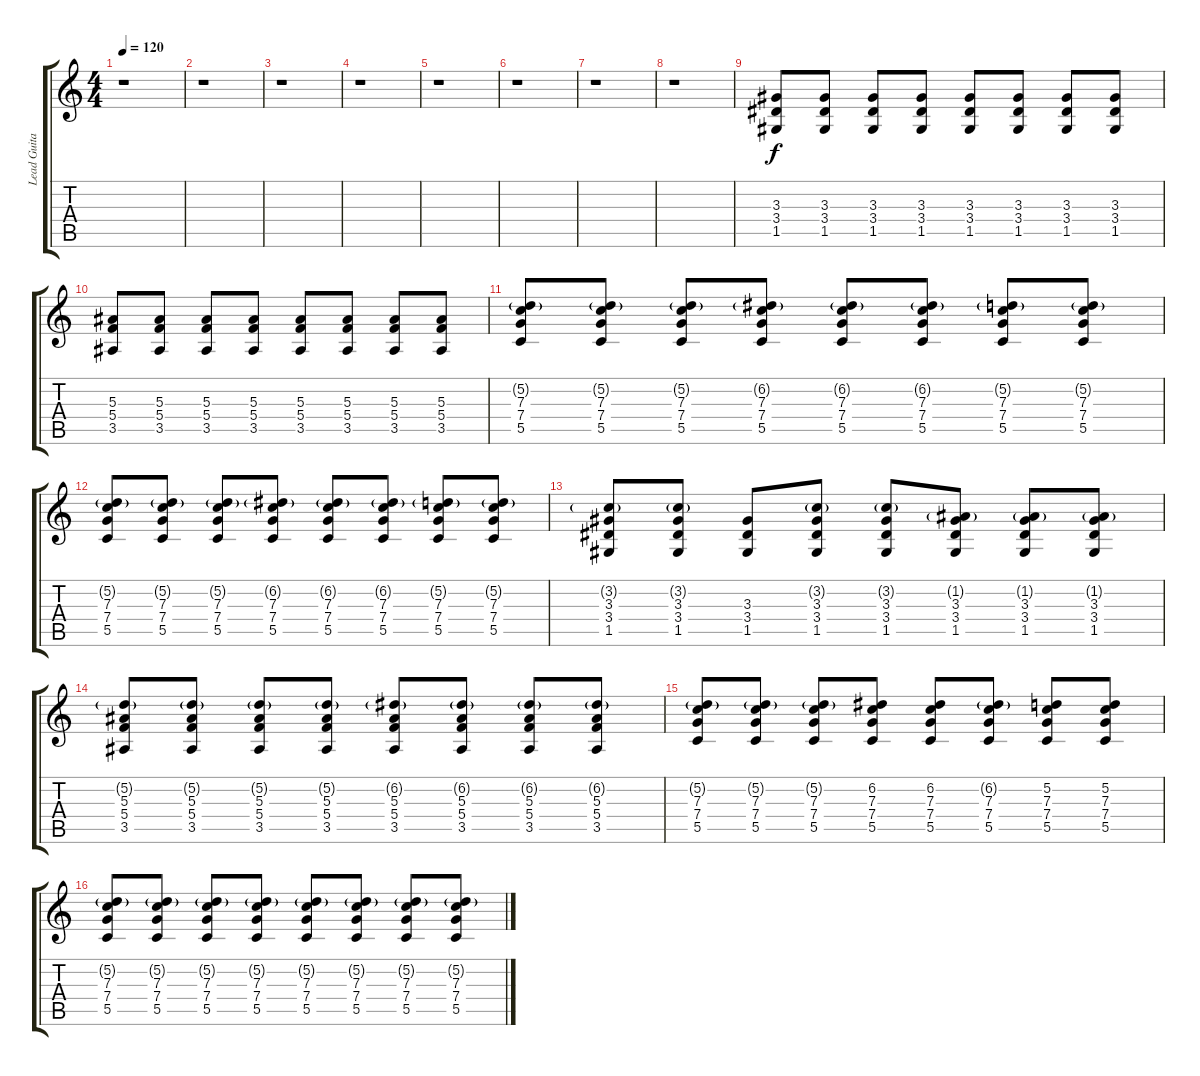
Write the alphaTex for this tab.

\track ("Lead Guitar (Left)" "Lead Guita") {instrument distortionguitar}
\staff {score tabs}
\tuning (D4 A3 F3 C3 G2 C2) {hide}
\ts (4 4)
\tempo 120
\clef g2
\ks c
r.1{dy f} |
r.1 |
r.1 |
r.1 |
r.1 |
r.1 |
r.1 |
r.1 |
(3.3 3.4 1.5).8 (3.3 3.4 1.5).8 (3.3 3.4 1.5).8 (3.3 3.4 1.5).8 (3.3 3.4 1.5).8 (3.3 3.4 1.5).8 (3.3 3.4 1.5).8 (3.3 3.4 1.5).8 |
(5.3 5.4 3.5).8 (5.3 5.4 3.5).8 (5.3 5.4 3.5).8 (5.3 5.4 3.5).8 (5.3 5.4 3.5).8 (5.3 5.4 3.5).8 (5.3 5.4 3.5).8 (5.3 5.4 3.5).8 |
(5.2{g} 7.3 7.4 5.5).8 (5.2{g} 7.3 7.4 5.5).8 (5.2{g} 7.3 7.4 5.5).8 (6.2{g} 7.3 7.4 5.5).8 (6.2{g} 7.3 7.4 5.5).8 (6.2{g} 7.3 7.4 5.5).8 (5.2{g} 7.3 7.4 5.5).8 (5.2{g} 7.3 7.4 5.5).8 |
(5.2{g} 7.3 7.4 5.5).8 (5.2{g} 7.3 7.4 5.5).8 (5.2{g} 7.3 7.4 5.5).8 (6.2{g} 7.3 7.4 5.5).8 (6.2{g} 7.3 7.4 5.5).8 (6.2{g} 7.3 7.4 5.5).8 (5.2{g} 7.3 7.4 5.5).8 (5.2{g} 7.3 7.4 5.5).8 |
(3.2{g} 3.3 3.4 1.5).8 (3.2{g} 3.3 3.4 1.5).8 (3.3 3.4 1.5).8 (3.2{g} 3.3 3.4 1.5).8 (3.2{g} 3.3 3.4 1.5).8 (1.2{g} 3.3 3.4 1.5).8 (1.2{g} 3.3 3.4 1.5).8 (1.2{g} 3.3 3.4 1.5).8 |
(5.2{g} 5.3 5.4 3.5).8 (5.2{g} 5.3 5.4 3.5).8 (5.2{g} 5.3 5.4 3.5).8 (5.2{g} 5.3 5.4 3.5).8 (6.2{g} 5.3 5.4 3.5).8 (6.2{g} 5.3 5.4 3.5).8 (6.2{g} 5.3 5.4 3.5).8 (6.2{g} 5.3 5.4 3.5).8 |
(5.2{g} 7.3 7.4 5.5).8 (5.2{g} 7.3 7.4 5.5).8 (5.2{g} 7.3 7.4 5.5).8 (6.2 7.3 7.4 5.5).8 (6.2 7.3 7.4 5.5).8 (6.2{g} 7.3 7.4 5.5).8 (5.2 7.3 7.4 5.5).8 (5.2 7.3 7.4 5.5).8 |
(5.2{g} 7.3 7.4 5.5).8 (5.2{g} 7.3 7.4 5.5).8 (5.2{g} 7.3 7.4 5.5).8 (5.2{g} 7.3 7.4 5.5).8 (5.2{g} 7.3 7.4 5.5).8 (5.2{g} 7.3 7.4 5.5).8 (5.2{g} 7.3 7.4 5.5).8 (5.2{g} 7.3 7.4 5.5).8
